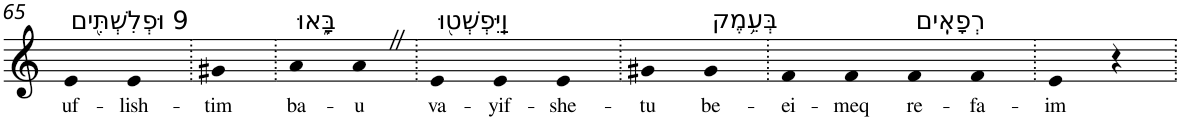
**kern	**text
*part1	*part1
*staff1	*staff1
*I"Piano	*
*I'Pno	*
!!LO:PB:g=z
*clefG2	*
*k[]	*
=65	=65
!LO:TX:a:t=9 וּפְלִשְׁתִּ֖ים	!
!	!LO:LY:b
4e	uf-
!	!LO:LY:b
4e	-lish-
=66.	=66.
!	!LO:LY:b
4g#X	-tim
=67.	=67.
!LO:TX:a:t=בָּ֑אוּ	!
!	!LO:LY:b
4a	ba-
!	!LO:LY:b
4aZ	-u
=68.	=68.
!LO:TX:a:t=וַֽיִּפְשְׁט֖וּ	!
!	!LO:LY:b
4e	va-
!	!LO:LY:b
4e	-yif-
!	!LO:LY:b
4e	-she-
=69.	=69.
!	!LO:LY:b
4g#X	-tu
!LO:TX:a:t=בְּעֵ֥מֶק	!
!	!LO:LY:b
4g#	be-
=70.	=70.
!	!LO:LY:b
4f	-ei-
!	!LO:LY:b
4f	-meq
!LO:TX:a:t=רְפָאִֽים	!
!	!LO:LY:b
4f	re-
!	!LO:LY:b
4f	-fa-
=71.	=71.
!	!LO:LY:b
4e	-im
4r	.
=.	=.
*-	*-
